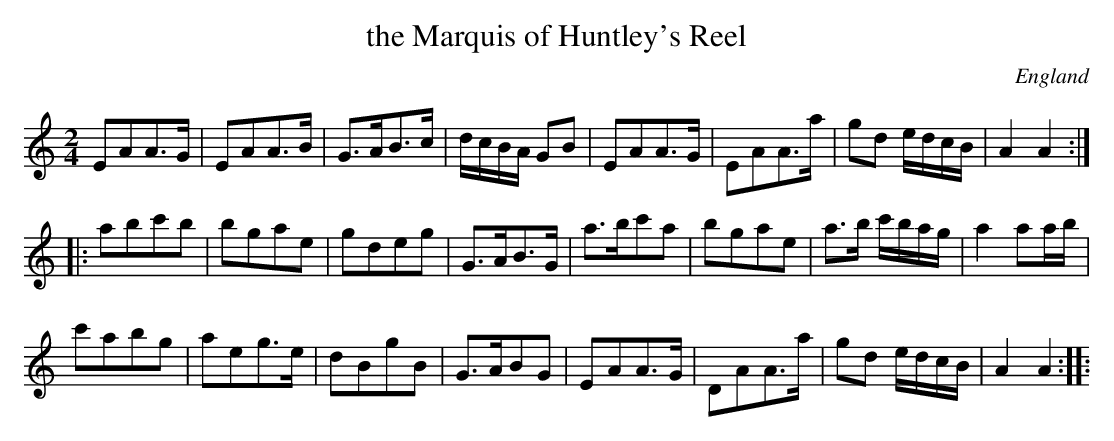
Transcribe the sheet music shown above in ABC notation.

X:1
T:the Marquis of Huntley's Reel
L:1/8
M:2/4
O:England
K:A minor
EAA>G | EAA>B | G>AB>c | d/c/B/A/ GB |\
EAA>G | EAA>a | gd e/d/c/B/ | A2 A2  ::
abc'b  | bgae  | gdeg          | G>AB>G    |\
a>bc'a | bgae  | a>b c'/b/a/g/ | a2 aa/b/ |
c'abg  | aeg>e | dBgB          | G>ABG    |\
EAA>G  | DAA>a | gd e/d/c/B/   | A2 A2    ::
